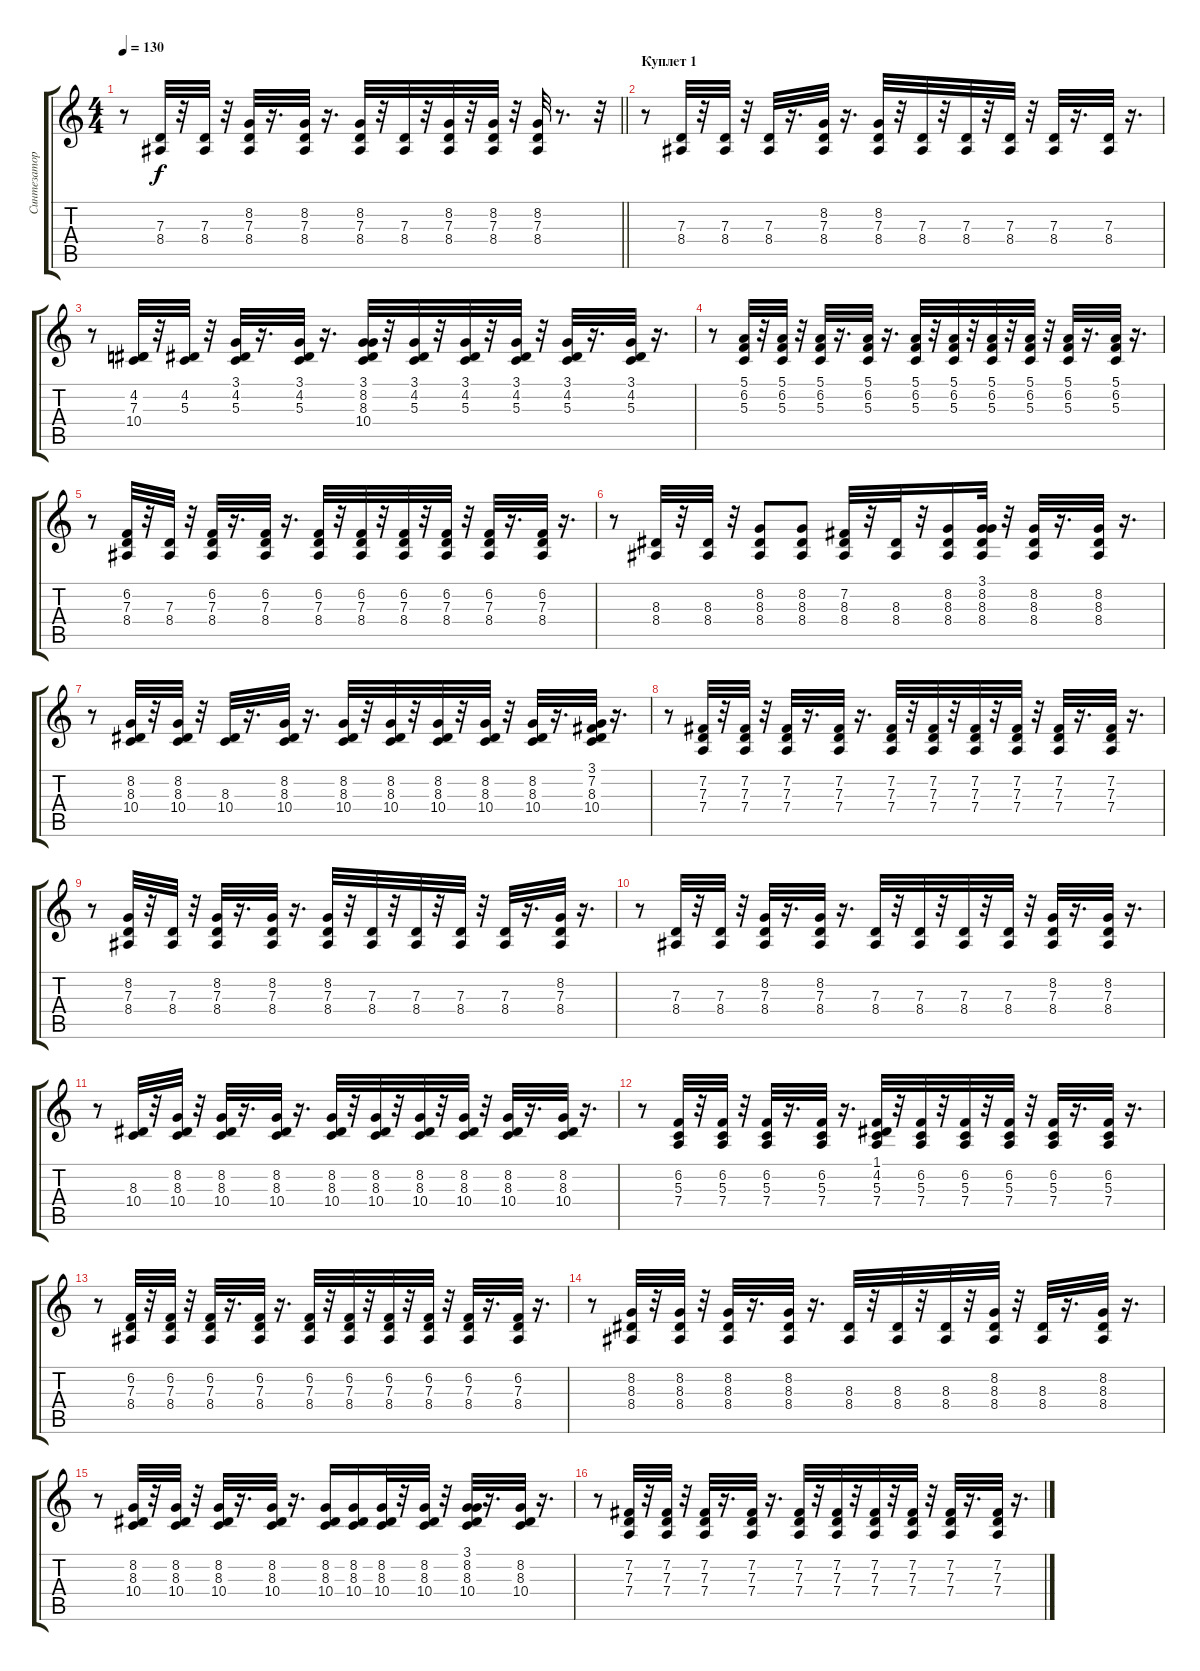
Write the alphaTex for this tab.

\track ("Синтезатор" "Синтезатор") {instrument synthbrass1}
\staff {score tabs}
\tuning (E4 B3 G3 D3 A2 E2) {hide}
\ts (4 4)
\tempo 130
\clef g2
\barLineRight lightlight
\ks c
r.8{dy f} (7.3 8.4).32 r.32 (7.3 8.4).32 r.32 (8.2 7.3 8.4).32 r.16{d} (8.2 7.3 8.4).32 r.16{d} (8.2 7.3 8.4).32 r.32 (7.3 8.4).32 r.32 (8.2 7.3 8.4).32 r.32 (8.2 7.3 8.4).32 r.32 (8.2 7.3 8.4).32 r.8{d} r.32 |
\section ("" "Куплет 1")
r.8 (7.3 8.4).32 r.32 (7.3 8.4).32 r.32 (7.3 8.4).32 r.16{d} (8.2 7.3 8.4).32 r.16{d} (8.2 7.3 8.4).32 r.32 (7.3 8.4).32 r.32 (7.3 8.4).32 r.32 (7.3 8.4).32 r.32 (7.3 8.4).32 r.16{d} (7.3 8.4).32 r.16{d} |
r.8 (4.2 7.3 10.4).32 r.32 (4.2 5.3).32 r.32 (3.1 4.2 5.3).32 r.16{d} (3.1 4.2 5.3).32 r.16{d} (3.1 8.2 8.3 10.4).32 r.32 (3.1 4.2 5.3).32 r.32 (3.1 4.2 5.3).32 r.32 (3.1 4.2 5.3).32 r.32 (3.1 4.2 5.3).32 r.16{d} (3.1 4.2 5.3).32 r.16{d} |
r.8 (5.1 6.2 5.3).32 r.32 (5.1 6.2 5.3).32 r.32 (5.1 6.2 5.3).32 r.16{d} (5.1 6.2 5.3).32 r.16{d} (5.1 6.2 5.3).32 r.32 (5.1 6.2 5.3).32 r.32 (5.1 6.2 5.3).32 r.32 (5.1 6.2 5.3).32 r.32 (5.1 6.2 5.3).32 r.16{d} (5.1 6.2 5.3).32 r.16{d} |
r.8 (6.2 7.3 8.4).32 r.32 (7.3 8.4).32 r.32 (6.2 7.3 8.4).32 r.16{d} (6.2 7.3 8.4).32 r.16{d} (6.2 7.3 8.4).32 r.32 (6.2 7.3 8.4).32 r.32 (6.2 7.3 8.4).32 r.32 (6.2 7.3 8.4).32 r.32 (6.2 7.3 8.4).32 r.16{d} (6.2 7.3 8.4).32 r.16{d} |
r.8 (8.3 8.4).32 r.32 (8.3 8.4).32 r.32 (8.2 8.3 8.4).8 (8.2 8.3 8.4).8 (7.2 8.3 8.4).32 r.32 (8.3 8.4).32 r.32 (8.2 8.3 8.4).16 (3.1 8.2 8.3 8.4).32 r.32 (8.2 8.3 8.4).32 r.16{d} (8.2 8.3 8.4).32 r.16{d} |
r.8 (8.2 8.3 10.4).32 r.32 (8.2 8.3 10.4).32 r.32 (8.3 10.4).32 r.16{d} (8.2 8.3 10.4).32 r.16{d} (8.2 8.3 10.4).32 r.32 (8.2 8.3 10.4).32 r.32 (8.2 8.3 10.4).32 r.32 (8.2 8.3 10.4).32 r.32 (8.2 8.3 10.4).32 r.16{d} (3.1 7.2 8.3 10.4).32 r.16{d} |
r.8 (7.2 7.3 7.4).32 r.32 (7.2 7.3 7.4).32 r.32 (7.2 7.3 7.4).32 r.16{d} (7.2 7.3 7.4).32 r.16{d} (7.2 7.3 7.4).32 r.32 (7.2 7.3 7.4).32 r.32 (7.2 7.3 7.4).32 r.32 (7.2 7.3 7.4).32 r.32 (7.2 7.3 7.4).32 r.16{d} (7.2 7.3 7.4).32 r.16{d} |
r.8 (8.2 7.3 8.4).32 r.32 (7.3 8.4).32 r.32 (8.2 7.3 8.4).32 r.16{d} (8.2 7.3 8.4).32 r.16{d} (8.2 7.3 8.4).32 r.32 (7.3 8.4).32 r.32 (7.3 8.4).32 r.32 (7.3 8.4).32 r.32 (7.3 8.4).32 r.16{d} (8.2 7.3 8.4).32 r.16{d} |
r.8 (7.3 8.4).32 r.32 (7.3 8.4).32 r.32 (8.2 7.3 8.4).32 r.16{d} (8.2 7.3 8.4).32 r.16{d} (7.3 8.4).32 r.32 (7.3 8.4).32 r.32 (7.3 8.4).32 r.32 (7.3 8.4).32 r.32 (8.2 7.3 8.4).32 r.16{d} (8.2 7.3 8.4).32 r.16{d} |
r.8 (8.3 10.4).32 r.32 (8.2 8.3 10.4).32 r.32 (8.2 8.3 10.4).32 r.16{d} (8.2 8.3 10.4).32 r.16{d} (8.2 8.3 10.4).32 r.32 (8.2 8.3 10.4).32 r.32 (8.2 8.3 10.4).32 r.32 (8.2 8.3 10.4).32 r.32 (8.2 8.3 10.4).32 r.16{d} (8.2 8.3 10.4).32 r.16{d} |
r.8 (6.2 5.3 7.4).32 r.32 (6.2 5.3 7.4).32 r.32 (6.2 5.3 7.4).32 r.16{d} (6.2 5.3 7.4).32 r.16{d} (1.1 4.2 5.3 7.4).32 r.32 (6.2 5.3 7.4).32 r.32 (6.2 5.3 7.4).32 r.32 (6.2 5.3 7.4).32 r.32 (6.2 5.3 7.4).32 r.16{d} (6.2 5.3 7.4).32 r.16{d} |
r.8 (6.2 7.3 8.4).32 r.32 (6.2 7.3 8.4).32 r.32 (6.2 7.3 8.4).32 r.16{d} (6.2 7.3 8.4).32 r.16{d} (6.2 7.3 8.4).32 r.32 (6.2 7.3 8.4).32 r.32 (6.2 7.3 8.4).32 r.32 (6.2 7.3 8.4).32 r.32 (6.2 7.3 8.4).32 r.16{d} (6.2 7.3 8.4).32 r.16{d} |
r.8 (8.2 8.3 8.4).32 r.32 (8.2 8.3 8.4).32 r.32 (8.2 8.3 8.4).32 r.16{d} (8.2 8.3 8.4).32 r.16{d} (8.3 8.4).32 r.32 (8.3 8.4).32 r.32 (8.3 8.4).32 r.32 (8.2 8.3 8.4).32 r.32 (8.3 8.4).32 r.16{d} (8.2 8.3 8.4).32 r.16{d} |
r.8 (8.2 8.3 10.4).32 r.32 (8.2 8.3 10.4).32 r.32 (8.2 8.3 10.4).32 r.16{d} (8.2 8.3 10.4).32 r.16{d} (8.2 8.3 10.4).16 (8.2 8.3 10.4).16 (8.2 8.3 10.4).32 r.32 (8.2 8.3 10.4).32 r.32 (3.1 8.2 8.3 10.4).32 r.16{d} (8.2 8.3 10.4).32 r.16{d} |
r.8 (7.2 7.3 7.4).32 r.32 (7.2 7.3 7.4).32 r.32 (7.2 7.3 7.4).32 r.16{d} (7.2 7.3 7.4).32 r.16{d} (7.2 7.3 7.4).32 r.32 (7.2 7.3 7.4).32 r.32 (7.2 7.3 7.4).32 r.32 (7.2 7.3 7.4).32 r.32 (7.2 7.3 7.4).32 r.16{d} (7.2 7.3 7.4).32 r.16{d}
